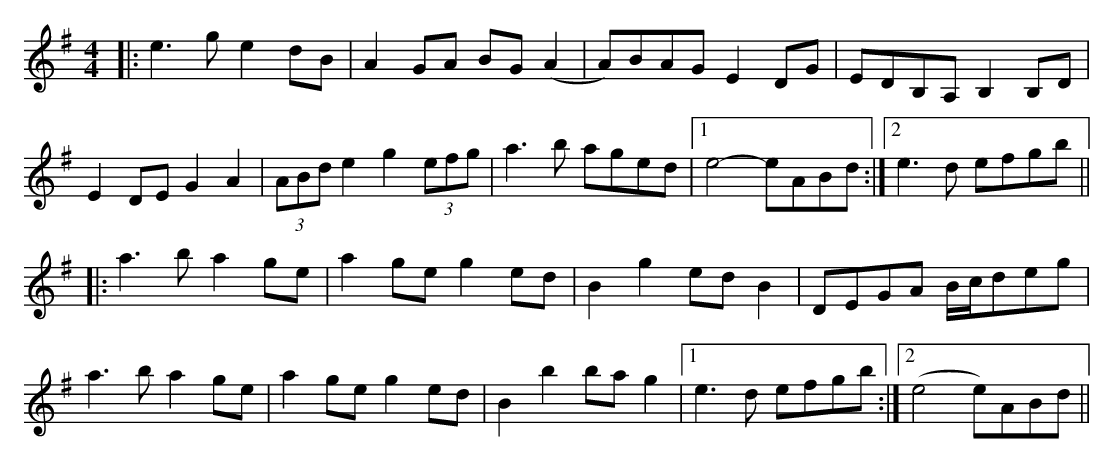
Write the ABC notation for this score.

X:1
M:4/4
K:Emin
|:e3g e2dB|A2GA BG(A2|A)BAG E2DG|EDB,A, B,2 B,D|
E2DE G2A2|(3ABd e2 g2(3efg|a3b aged|1 e4- eABd:|2 e3d efgb||
|:a3b a2ge|a2ge g2ed|B2g2 edB2|DEGA B/c/deg|
a3b a2ge|a2ge g2ed|B2b2 bag2|1 e3d efgb:|2 (e4 e)ABd||
